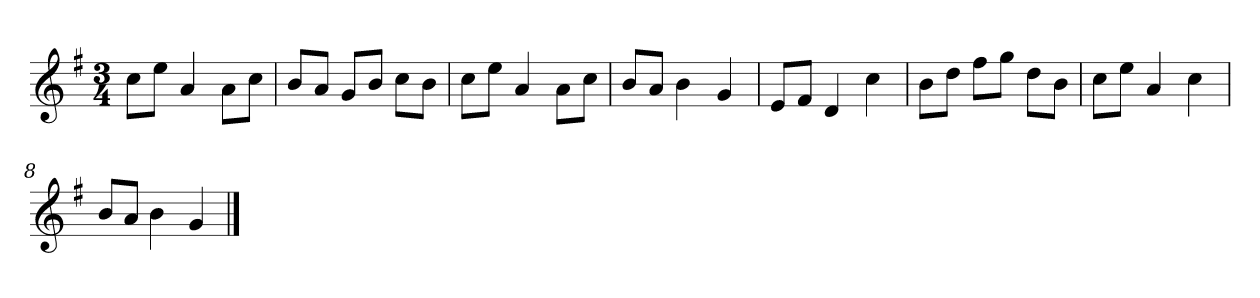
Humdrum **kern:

**kern
*part1
*staff1
*clefG2
*k[f#]
*G:
*M3/4
=
8cc\L
8ee\J
4a
8a\L
8cc\J
=2
8b/L
8a/J
8g/L
8b/J
8cc\L
8b\J
=3
8cc\L
8ee\J
4a
8a\L
8cc\J
=4
8b/L
8a/J
4b
4g
=5y
8e/L
8f#/J
4d
4cc
=6
8b\L
8dd\J
8ff#\L
8gg\J
8dd\L
8b\J
=7
8cc\L
8ee\J
4a
4cc
=8
8b/L
8a/J
4b
4g
==
*-
